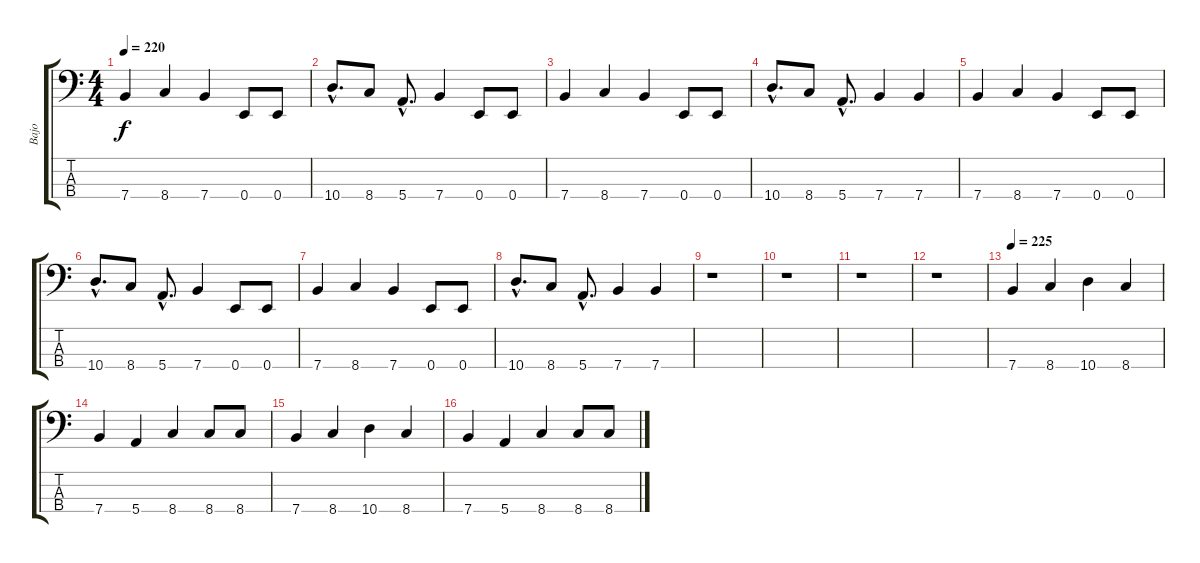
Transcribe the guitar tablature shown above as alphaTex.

\track ("Bajo" "Bajo") {instrument slapbass2}
\staff {score tabs}
\tuning (G2 D2 A1 E1) {hide}
\ts (4 4)
\tempo 220
\clef f4
\ks c
7.4.4{dy f} 8.4.4 7.4.4 0.4.8 0.4.8 |
10.4{hac}.8{d} 8.4.8 5.4{hac}.8{d} 7.4.4 0.4.8 0.4.8 |
7.4.4 8.4.4 7.4.4 0.4.8 0.4.8 |
10.4{hac}.8{d} 8.4.8 5.4{hac}.8{d} 7.4.4 7.4.4 |
7.4.4 8.4.4 7.4.4 0.4.8 0.4.8 |
10.4{hac}.8{d} 8.4.8 5.4{hac}.8{d} 7.4.4 0.4.8 0.4.8 |
7.4.4 8.4.4 7.4.4 0.4.8 0.4.8 |
10.4{hac}.8{d} 8.4.8 5.4{hac}.8{d} 7.4.4 7.4.4 |
r.1 |
r.1 |
r.1 |
r.1 |
\tempo 225
7.4.4 8.4.4 10.4.4 8.4.4 |
7.4.4 5.4.4 8.4.4 8.4.8 8.4.8 |
7.4.4 8.4.4 10.4.4 8.4.4 |
7.4.4 5.4.4 8.4.4 8.4.8 8.4.8
